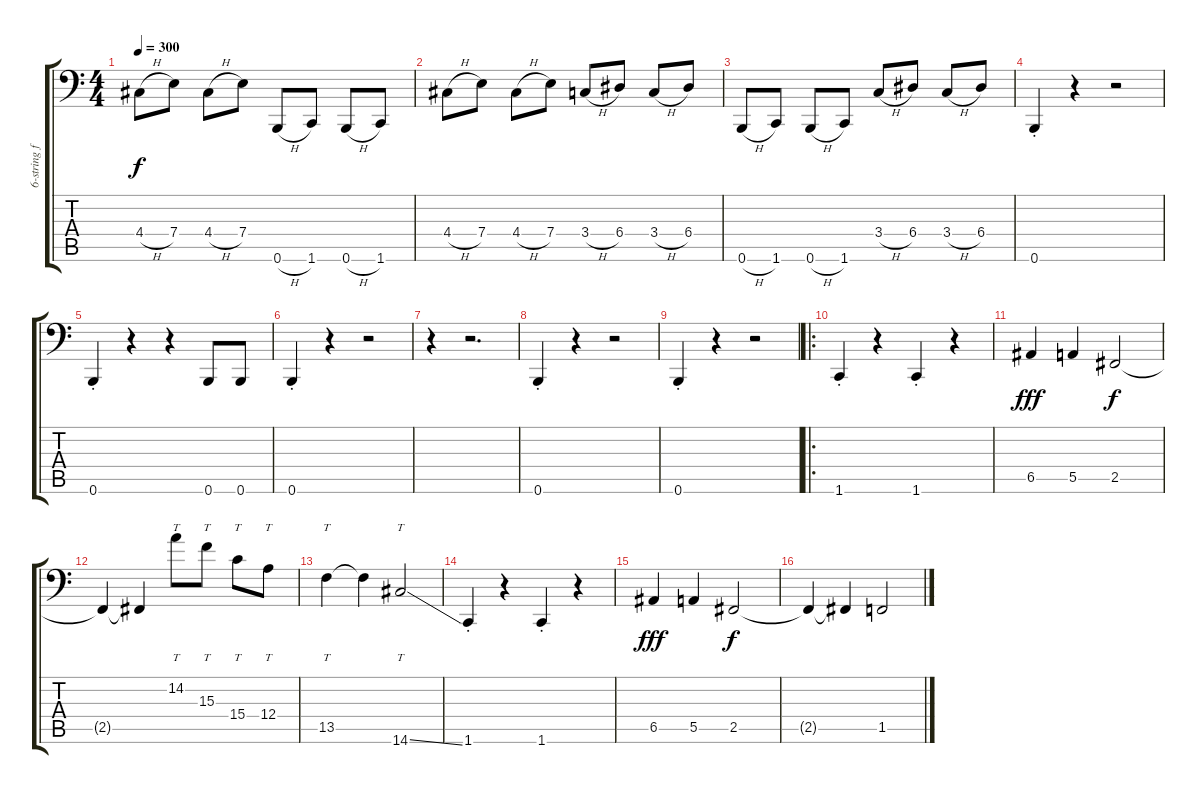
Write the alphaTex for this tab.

\track ("6-string fretless bass (Jaron Evil)" "6-string f") {instrument fretlessbass}
\staff {score tabs}
\tuning (C3 G2 D2 A1 E1 B0) {hide}
\ts (4 4)
\tempo 300
\clef f4
\ks c
4.4{h}.8{dy f} 7.4.8 4.4{h}.8 7.4.8 0.6{h}.8 1.6.8 0.6{h}.8 1.6.8 |
4.4{h}.8 7.4.8 4.4{h}.8 7.4.8 3.4{h}.8 6.4.8 3.4{h}.8 6.4.8 |
0.6{h}.8 1.6.8 0.6{h}.8 1.6.8 3.4{h}.8 6.4.8 3.4{h}.8 6.4.8 |
0.6{st}.4 r.4 r.2 |
0.6{st}.4 r.4 r.4 0.6.8 0.6.8 |
0.6{st}.4 r.4 r.2 |
r.4 r.2{d} |
0.6{st}.4 r.4 r.2 |
0.6{st}.4 r.4 r.2 |
\ro
1.6{st}.4 r.4 1.6{st}.4 r.4 |
6.5.4{dy fff} 5.5.4 2.5.2{dy f} |
2.5{t}.4 2.5{t}.4 14.2.8{tt} 15.3.8{tt} 15.4.8{tt} 12.4.8{tt} |
13.5.4{tt} 13.5{t}.4 14.6{ss}.2{tt} |
1.6{st}.4 r.4 1.6{st}.4 r.4 |
6.5.4{dy fff} 5.5.4 2.5.2{dy f} |
2.5{t}.4 2.5{t}.4 1.5.2
